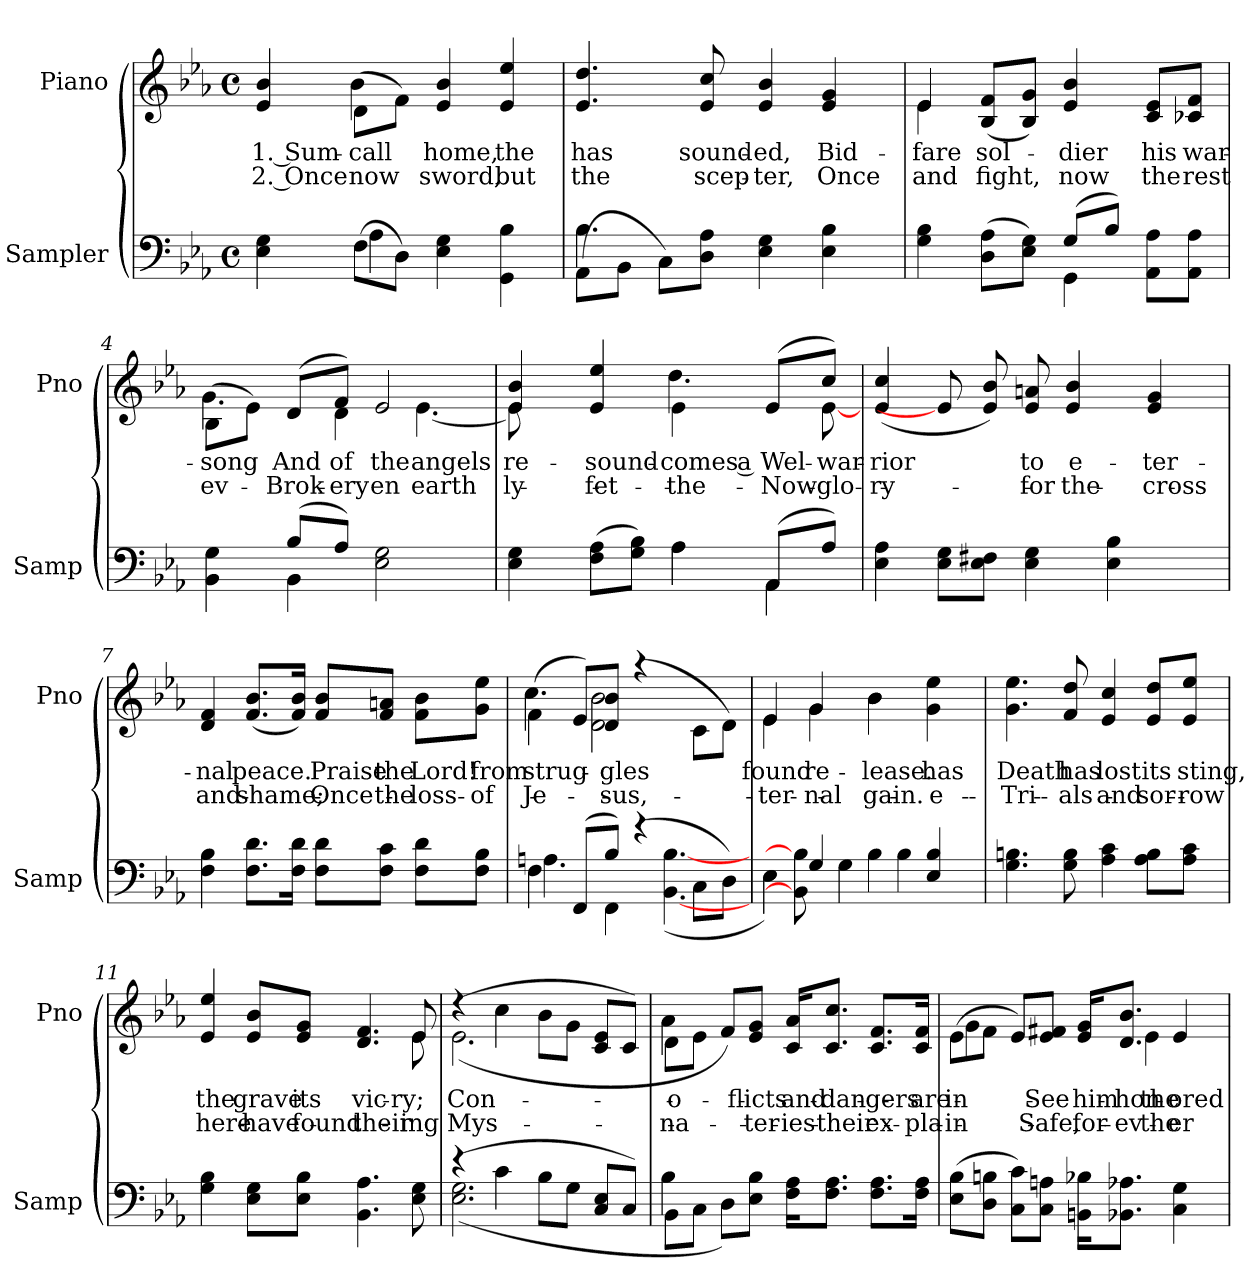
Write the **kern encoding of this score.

**kern	**text	**kern	**text	**text
*part2	*part2	*part1	*part1	*part1
*staff2	*staff2	*staff1	*staff1	*staff1
*I"Sampler	*	*I"Piano	*	*
*I'Samp	*	*I'Pno	*	*
*clefF4	*	*clefG2	*	*
*k[b-e-a-]	*	*k[b-e-a-]	*	*
*E-:	*	*E-:	*	*
*M4/4	*	*M4/4	*	*
*met(c)	*	*met(c)	*	*
=1	=1	=1	=1	=1
*^	*	*^	*	*
4E- 4G	4ryy	.	4e- 4b-	4ryy	1. Sum-	2. Once
(8F\L	4A-	.	(8d\L	4b-	call	now
8D\J)	.	.	8f\J)	.	.	.
4E- 4G	2ryy	.	4e- 4b-	2ryy	home,	sword,
4GG 4B-	.	.	4e- 4ee-	.	the	but
*	*	*	*v	*v	*	*
=2	=2	=2	=2	=2	=2
(8AA-\L	4.B-	.	4.e- 4.dd	has	the
8BB-\J	.	.	.	.	.
8C\L)	.	.	.	.	.
8D\ 8A-\J	2ryy	.	8e- 8cc	sound-	scep-
4E- 4G	.	.	4e- 4b-	-ed,	-ter,
4E- 4B-	.	.	4e- 4g	Bid-	Once
.	8ryy	.	.	.	.
=3	=3	=3	=3	=3	=3
*	*	*	*^	*	*
4G 4B-	2ryy	.	4e-/	4e-	-fare	and
(8D\ 8A-\L	.	.	(8B-/ 8f/L	2.ryy	sol-	fight,
8E-\ 8G\J)	.	.	8B-/ 8g/J)	.	.	.
(8G/L	4GG	.	4e- 4b-	.	-dier	now
8B-/J)	.	.	.	.	.	.
8AA-\ 8A-\L	4ryy	.	8c/ 8e-/L	.	his	the
8AA-\ 8A-\J	.	.	8c-X/ 8f/J	.	war-	rest
=4	=4	=4	=4	=4	=4	=4
4BB- 4G	4ryy	.	(8B-\L	4.g	song	ev-
.	.	.	8e-\J)	.	.	.
(8B-/L	4BB-	.	(8d/L	.	And	Brok-
8A-/J)	.	.	8f/J)	4d	of	-ery
2E- 2G	2ryy	.	2e-/	.	the	-en
.	.	.	.	[4.e-	angels	earth-
=5	=5	=5	=5	=5	=5	=5
4E- 4G	2ryy	.	4e- 4b-	8e-]	re-	-ly
.	.	.	.	4.ryy	.	.
(8F\ 8A-\L	.	.	4e- 4ee-	.	-sound-	fet-
8G\ 8B-\J)	.	.	.	.	.	.
4A-\	4A-	.	4e-\	4.dd	-comes a	the
(8AA-/L	4AA-	.	(8e-/L	.	Wel-	Now
8A-/J)	.	.	8cc/J)	[8e-	war-	glo-
*v	*v	*	*	*	*	*
*	*	*v	*v	*	*
=6	=6	=6	=6	=6
4E- 4A-	.	(4e- 4cc	-rior	-ry
8E-\ 8G\L	.	8e-]	.	.
8E-\ 8F#X\J	.	8e- 8b-)	.	.
4E- 4G	.	8e- 8an	to	for
.	.	4e- 4b-	e-	the
4E- 4B-	.	.	.	.
.	.	4e- 4g	-ter-	cross
8ryy	.	.	.	.
=7	=7	=7	=7	=7
4F 4B-	.	4d 4f	-nal	and
8.F\ 8.d\L	.	(8.f/ 8.b-/L	peace.	shame;
16F\ 16d\Jk	.	16f/ 16b-/Jk)	.	.
8F\ 8d\L	.	8f/ 8b-/L	Praise	Once
8F\ 8c\J	.	8f/ 8an/J	the	the
8F\ 8d\L	.	8f\ 8b-\L	Lord!	loss
8F\ 8B-\J	.	8g\ 8ee-\J	from	of
=8	=8	=8	=8	=8
*^	*	*^	*	*
4F\	4.An	.	(4f\	4.cc	strug-	Je-
(8FF/L	.	.	8e-/L)	.	.	.
8B-/J)	4FF	.	8d/ 8b-/J	2d 2b-	-gles	-sus,
(4r	.	.	(4r	.	.	.
.	([4.BB- [4.B-	.	.	.	.	.
8C\L	.	.	8c\L	.	.	.
8D\J)	.	.	8d\J)	8ryy	.	.
=9	=9	=9	=9	=9	=9	=9
4E-\)	4E-	.	4e-/	4e-	found	-ter-
4G/	8BB-] 8B-]	.	4g/	4g	re-	-nal
.	4G	.	.	.	.	.
4B-\	.	.	4b-\	4b-	-lease.	gain.
.	4B-	.	.	.	.	.
4E- 4B-	.	.	4g 4ee-	4ryy	has	e-
.	8ryy	.	.	.	.	.
*v	*v	*	*	*	*	*
*	*	*v	*v	*	*
=10	=10	=10	=10	=10
4.G 4.Bn	.	4.g 4.ee-	Death	Tri-
8G 8B	.	8f 8dd	has	-als
4A- 4c	.	4e- 4cc	lost	and
8A-\ 8B\L	.	8e-/ 8dd/L	its	sor-
8A-\ 8c\J	.	8e-/ 8ee-/J	sting,	-row
=11	=11	=11	=11	=11
*	*	*^	*	*
4G 4B-	.	4e- 4ee-	2..ryy	the	here
8E-\ 8G\L	.	8e-/ 8b-/L	.	grave	have
8E-\ 8B-\J	.	8e-/ 8g/J	.	its	found
4.BB- 4.A-	.	4.d 4.f	.	vic-	their
8E- 8G	.	8e-/	8e-	-ry;	-ing
=12	=12	=12	=12	=12	=12
*^	*	*	*	*	*
(4r	(2.E- 2.G	.	(4r	(2.e-	Con-	Mys-
4c\	.	.	4cc\	.	.	.
8B-\L	.	.	8b-\L	.	.	.
8G\J	.	.	8g\J	.	.	.
8C/ 8E-/L	4ryy	.	8c/ 8e-/L	4ryy	.	.
8C/J)	.	.	8c/J)	.	.	.
=13	=13	=13	=13	=13	=13	=13
8BB-\L	4B-	.	8d\L	4a-	o-	-na-
8C\J	.	.	8e-\J	.	.	.
8D\L)	2.ryy	.	8f/L)	2.ryy	.	.
8E-\ 8B-\J	.	.	8e-/ 8g/J	.	-flicts	-ter-
16F\ 16A-\KL	.	.	16c/ 16a-/KL	.	and	-ies
8.F\ 8.A-\J	.	.	8.c/ 8.cc/J	.	dan-	their
8.F\ 8.A-\L	.	.	8.c/ 8.f/L	.	-gers	ex-
16F\ 16A-\Jk	.	.	16c/ 16f/Jk	.	are	-pla-
*v	*v	*	*	*	*	*
=14	=14	=14	=14	=14	=14
(8E-\ 8B-\L	.	(8e-\L	4g	in	in
8D\ 8Bn\J	.	8f\J	.	.	.
8C\ 8c\L)	.	8e-/L)	4.ryy	.	.
8C\ 8An\J	.	8e-/ 8f#X/J	.	See	Safe,
16BBn\ 16B-X\KL	.	16e-/ 16g/KL	.	him	for-
8.BB-X\ 8.A-X\J	.	8.d/ 8.b-/J	.	hon-	-ev-
.	.	.	4e-	the	the
4C 4G	.	4e-/	.	-ored	-er
.	.	.	8ryy	.	.
*	*	*v	*v	*	*
=	=	=	=	=
*-	*-	*-	*-	*-
